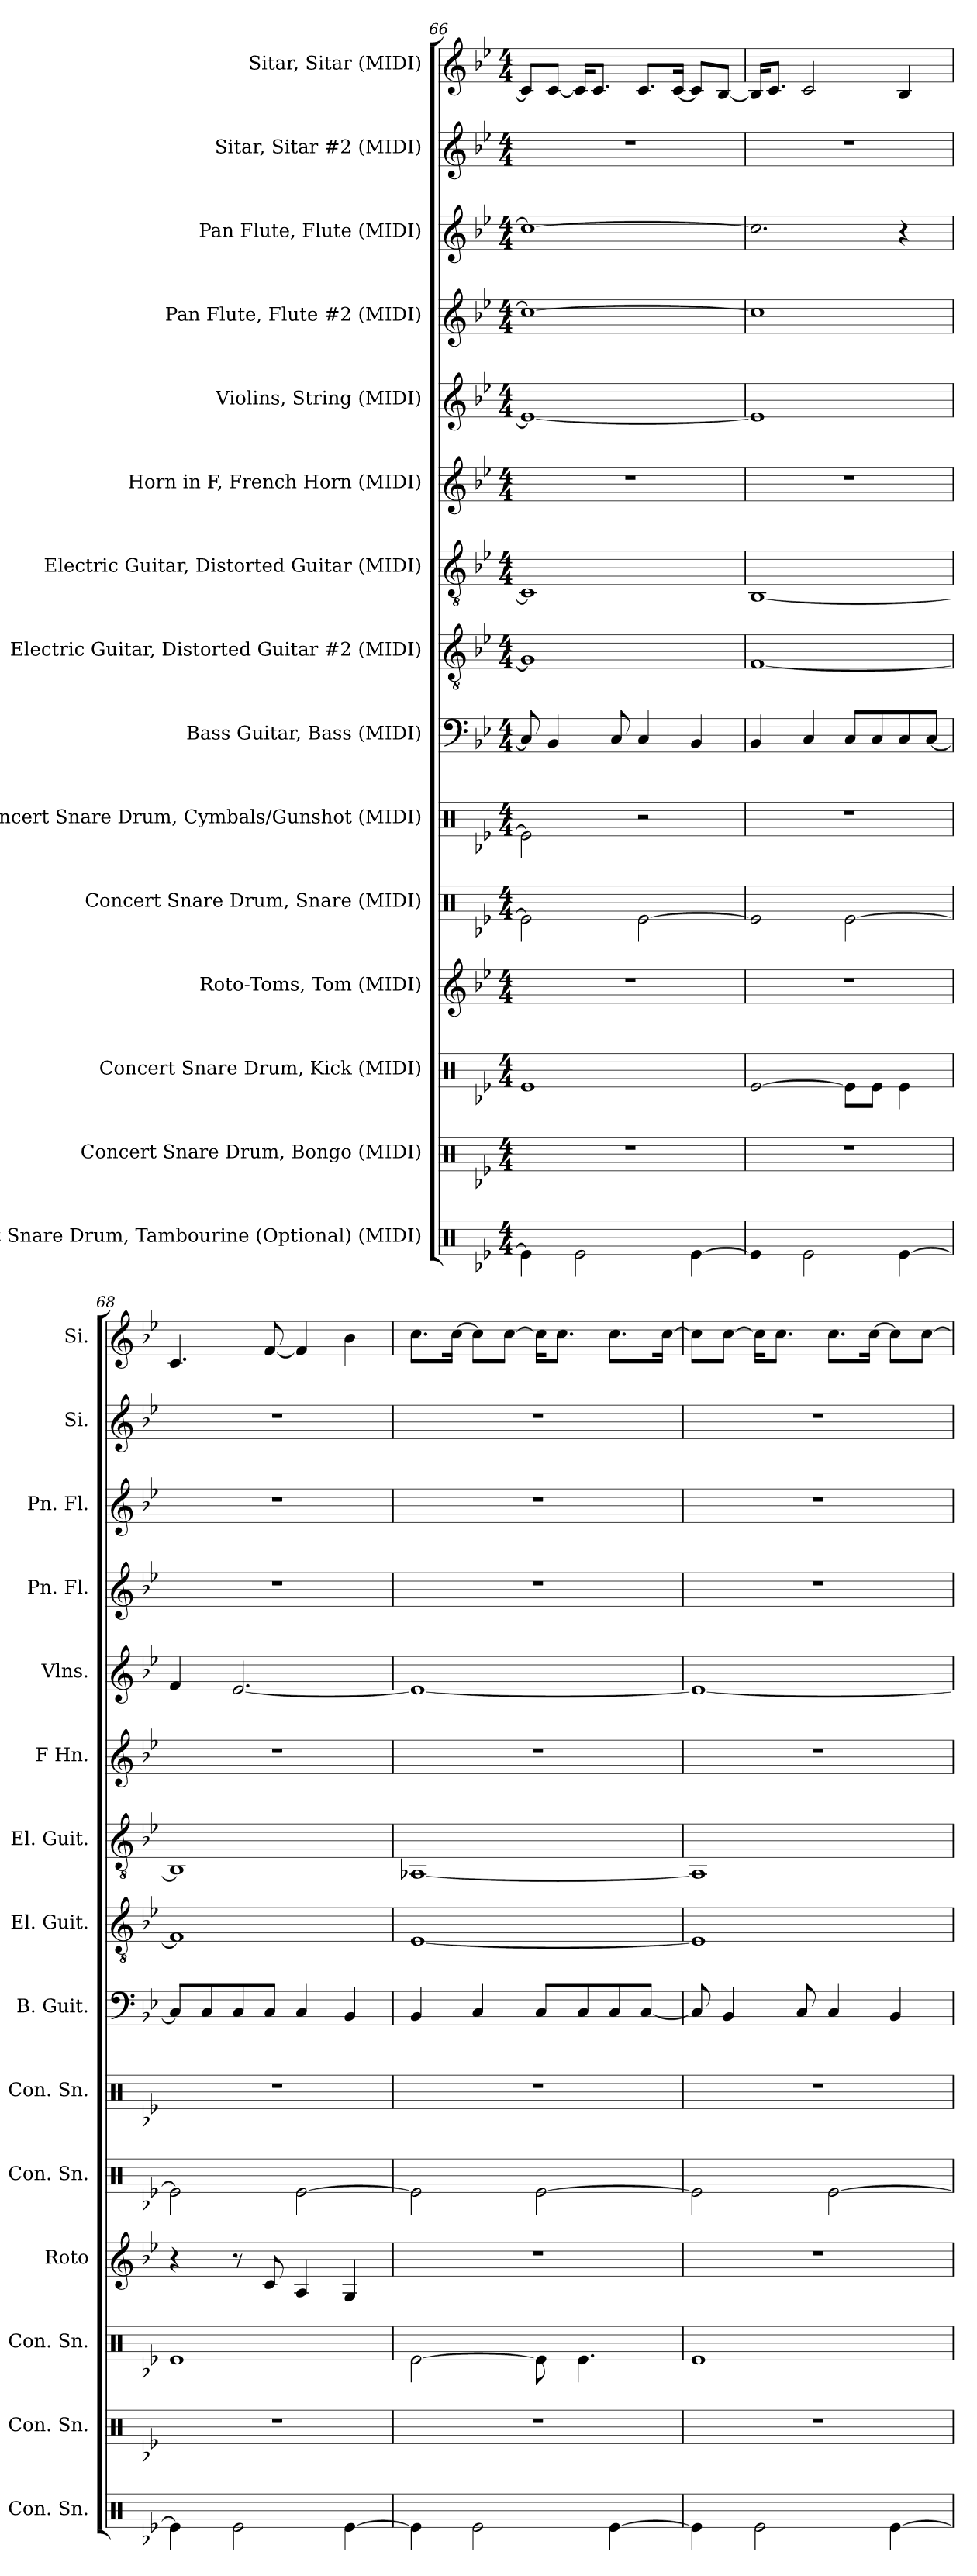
**kern	**kern	**kern	**kern	**kern	**kern	**kern	**kern	**kern	**kern	**kern	**kern	**kern	**kern	**kern
*part15	*part14	*part13	*part12	*part11	*part10	*part9	*part8	*part7	*part6	*part5	*part4	*part3	*part2	*part1
*staff15	*staff14	*staff13	*staff12	*staff11	*staff10	*staff9	*staff8	*staff7	*staff6	*staff5	*staff4	*staff3	*staff2	*staff1
*I"Concert Snare Drum, Tambourine (Optional) (MIDI)	*I"Concert Snare Drum, Bongo (MIDI)	*I"Concert Snare Drum, Kick (MIDI)	*I"Roto-Toms, Tom (MIDI)	*I"Concert Snare Drum, Snare (MIDI)	*I"Concert Snare Drum, Cymbals/Gunshot (MIDI)	*I"Bass Guitar, Bass (MIDI)	*I"Electric Guitar, Distorted Guitar #2 (MIDI)	*I"Electric Guitar, Distorted Guitar (MIDI)	*I"Horn in F, French Horn (MIDI)	*I"Violins, String (MIDI)	*I"Pan Flute, Flute #2 (MIDI)	*I"Pan Flute, Flute (MIDI)	*I"Sitar, Sitar #2 (MIDI)	*I"Sitar, Sitar (MIDI)
*I'Con. Sn.	*I'Con. Sn.	*I'Con. Sn.	*I'Roto	*I'Con. Sn.	*I'Con. Sn.	*I'B. Guit.	*I'El. Guit.	*I'El. Guit.	*I'F Hn.	*I'Vlns.	*I'Pn. Fl.	*I'Pn. Fl.	*I'Si.	*I'Si.
*clefX	*clefX	*clefX	*clefG2	*clefX	*clefX	*clefF4	*clefGv2	*clefGv2	*clefG2	*clefG2	*clefG2	*clefG2	*clefG2	*clefG2
*	*	*	*	*	*	*ITrd7c12	*	*	*ITrd4c7	*	*	*	*	*
*k[b-e-]	*k[b-e-]	*k[b-e-]	*k[b-e-]	*k[b-e-]	*k[b-e-]	*k[b-e-]	*k[b-e-]	*k[b-e-]	*k[b-e-a-]	*k[b-e-]	*k[b-e-]	*k[b-e-]	*k[b-e-]	*k[b-e-]
*M4/4	*M4/4	*M4/4	*M4/4	*M4/4	*M4/4	*M4/4	*M4/4	*M4/4	*M4/4	*M4/4	*M4/4	*M4/4	*M4/4	*M4/4
=66	=66	=66	=66	=66	=66	=66	=66	=66	=66	=66	=66	=66	=66	=66
4Re\]	1r	1Re	1r	2Re\]	2Re\]	8CC/]	1G]	1C]	1r	1e-_	1cc_	1cc_	1r	8c/L]
.	.	.	.	.	.	4BBB-/	.	.	.	.	.	.	.	[8c/J
2Re\	.	.	.	.	.	.	.	.	.	.	.	.	.	16c/KL]
.	.	.	.	.	.	.	.	.	.	.	.	.	.	8.c/J
.	.	.	.	.	.	8CC/	.	.	.	.	.	.	.	.
.	.	.	.	[2Re\	2r	4CC/	.	.	.	.	.	.	.	8.c/L
.	.	.	.	.	.	.	.	.	.	.	.	.	.	[16c/Jk
[4Re\	.	.	.	.	.	4BBB-/	.	.	.	.	.	.	.	8c/L]
.	.	.	.	.	.	.	.	.	.	.	.	.	.	[8B-/J
!!LO:PB:g=z
=67	=67	=67	=67	=67	=67	=67	=67	=67	=67	=67	=67	=67	=67	=67
4Re\]	1r	[2Re\	1r	2Re\]	1r	4BBB-/	[1F	[1BB-	1r	1e-]	1cc]	2.cc\]	1r	16B-/KL]
.	.	.	.	.	.	.	.	.	.	.	.	.	.	8.c/J
2Re\	.	.	.	.	.	4CC/	.	.	.	.	.	.	.	2c/
.	.	8Re\L]	.	[2Re\	.	8CC/L	.	.	.	.	.	.	.	.
.	.	8Re\J	.	.	.	8CC/	.	.	.	.	.	.	.	.
[4Re\	.	4Re\	.	.	.	8CC/	.	.	.	.	.	4r	.	4B-/
.	.	.	.	.	.	[8CC/J	.	.	.	.	.	.	.	.
=68	=68	=68	=68	=68	=68	=68	=68	=68	=68	=68	=68	=68	=68	=68
4Re\]	1r	1Re	4r	2Re\]	1r	8CC/L]	1F]	1BB-]	1r	4f/	1r	1r	1r	4.c/
.	.	.	.	.	.	8CC/	.	.	.	.	.	.	.	.
2Re\	.	.	8r	.	.	8CC/	.	.	.	[2.e-/	.	.	.	.
.	.	.	8c/	.	.	8CC/J	.	.	.	.	.	.	.	[8f/
.	.	.	4A/	[2Re\	.	4CC/	.	.	.	.	.	.	.	4f/]
[4Re\	.	.	4G/	.	.	4BBB-/	.	.	.	.	.	.	.	4b-\
=69	=69	=69	=69	=69	=69	=69	=69	=69	=69	=69	=69	=69	=69	=69
4Re\]	1r	[2Re\	1r	2Re\]	1r	4BBB-/	[1E-	[1AA-X	1r	1e-_	1r	1r	1r	8.cc\L
.	.	.	.	.	.	.	.	.	.	.	.	.	.	[16cc\Jk
2Re\	.	.	.	.	.	4CC/	.	.	.	.	.	.	.	8cc\L]
.	.	.	.	.	.	.	.	.	.	.	.	.	.	[8cc\J
.	.	8Re\]	.	[2Re\	.	8CC/L	.	.	.	.	.	.	.	16cc\KL]
.	.	.	.	.	.	.	.	.	.	.	.	.	.	8.cc\J
.	.	4.Re\	.	.	.	8CC/	.	.	.	.	.	.	.	.
[4Re\	.	.	.	.	.	8CC/	.	.	.	.	.	.	.	8.cc\L
.	.	.	.	.	.	[8CC/J	.	.	.	.	.	.	.	.
.	.	.	.	.	.	.	.	.	.	.	.	.	.	[16cc\Jk
=70	=70	=70	=70	=70	=70	=70	=70	=70	=70	=70	=70	=70	=70	=70
4Re\]	1r	1Re	1r	2Re\]	1r	8CC/]	1E-]	1AA-]	1r	1e-_	1r	1r	1r	8cc\L]
.	.	.	.	.	.	4BBB-/	.	.	.	.	.	.	.	[8cc\J
2Re\	.	.	.	.	.	.	.	.	.	.	.	.	.	16cc\KL]
.	.	.	.	.	.	.	.	.	.	.	.	.	.	8.cc\J
.	.	.	.	.	.	8CC/	.	.	.	.	.	.	.	.
.	.	.	.	[2Re\	.	4CC/	.	.	.	.	.	.	.	8.cc\L
.	.	.	.	.	.	.	.	.	.	.	.	.	.	[16cc\Jk
[4Re\	.	.	.	.	.	4BBB-/	.	.	.	.	.	.	.	8cc\L]
.	.	.	.	.	.	.	.	.	.	.	.	.	.	[8cc\J
=	=	=	=	=	=	=	=	=	=	=	=	=	=	=
*-	*-	*-	*-	*-	*-	*-	*-	*-	*-	*-	*-	*-	*-	*-
